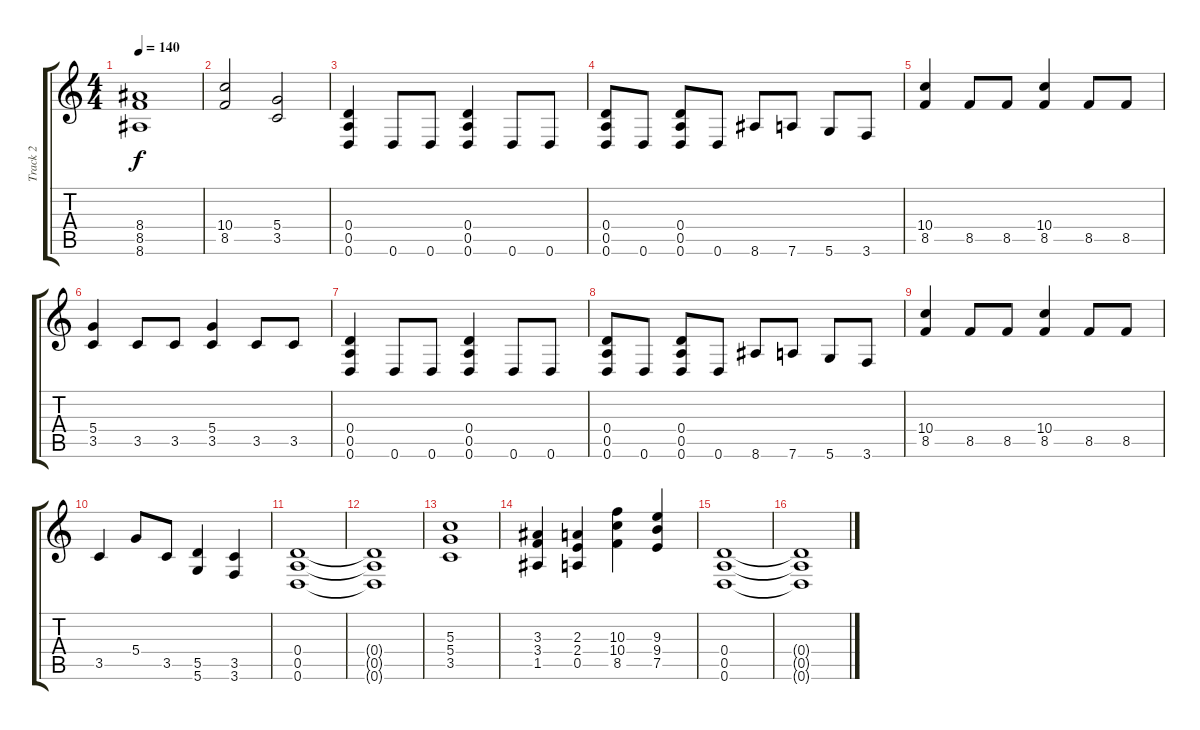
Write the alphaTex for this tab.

\track ("Track 2" "Track 2") {instrument distortionguitar}
\staff {score tabs}
\tuning (E4 B3 G3 D3 A2 D2) {hide}
\ts (4 4)
\tempo 140
\clef g2
\ks c
(8.4 8.5 8.6).1{dy f} |
(10.4 8.5).2 (5.4 3.5).2 |
(0.4 0.5 0.6).4 0.6.8 0.6.8 (0.4 0.5 0.6).4 0.6.8 0.6.8 |
(0.4 0.5 0.6).8 0.6.8 (0.4 0.5 0.6).8 0.6.8 8.6.8 7.6.8 5.6.8 3.6.8 |
(10.4 8.5).4 8.5.8 8.5.8 (10.4 8.5).4 8.5.8 8.5.8 |
(5.4 3.5).4 3.5.8 3.5.8 (5.4 3.5).4 3.5.8 3.5.8 |
(0.4 0.5 0.6).4 0.6.8 0.6.8 (0.4 0.5 0.6).4 0.6.8 0.6.8 |
(0.4 0.5 0.6).8 0.6.8 (0.4 0.5 0.6).8 0.6.8 8.6.8 7.6.8 5.6.8 3.6.8 |
(10.4 8.5).4 8.5.8 8.5.8 (10.4 8.5).4 8.5.8 8.5.8 |
3.5.4 5.4.8 3.5.8 (5.5 5.6).4 (3.5 3.6).4 |
(0.4 0.5 0.6).1 |
(0.4{t} 0.5{t} 0.6{t}).1 |
(5.3 5.4 3.5).1 |
(3.3 3.4 1.5).4 (2.3 2.4 0.5).4 (10.3 10.4 8.5).4 (9.3 9.4 7.5).4 |
(0.4 0.5 0.6).1 |
(0.4{t} 0.5{t} 0.6{t}).1
